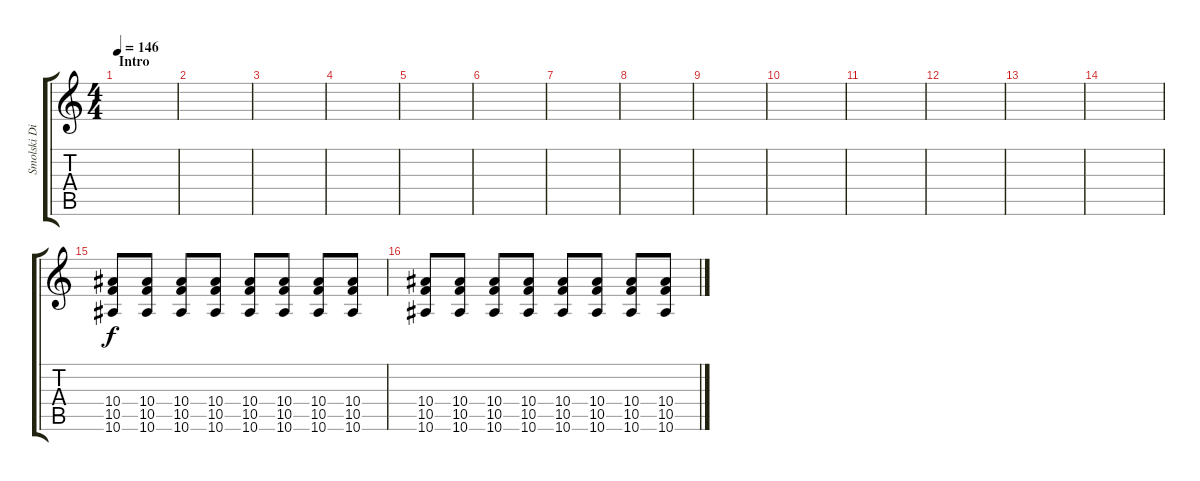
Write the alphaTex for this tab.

\track ("Smolski Dist Right" "Smolski Di") {instrument distortionguitar}
\staff {score tabs}
\tuning (D4 A3 F3 C3 G2 C2) {hide}
\ts (4 4)
\section ("" "Intro")
\tempo 146
\clef g2
\ks c
|
|
|
|
|
|
|
|
|
|
|
|
|
|
(10.4 10.5 10.6).8{volume 4} (10.4 10.5 10.6).8{volume 13} (10.4 10.5 10.6).8 (10.4 10.5 10.6).8 (10.4 10.5 10.6).8 (10.4 10.5 10.6).8 (10.4 10.5 10.6).8 (10.4 10.5 10.6).8 |
(10.4 10.5 10.6).8 (10.4 10.5 10.6).8 (10.4 10.5 10.6).8 (10.4 10.5 10.6).8 (10.4 10.5 10.6).8 (10.4 10.5 10.6).8 (10.4 10.5 10.6).8 (10.4 10.5 10.6).8
